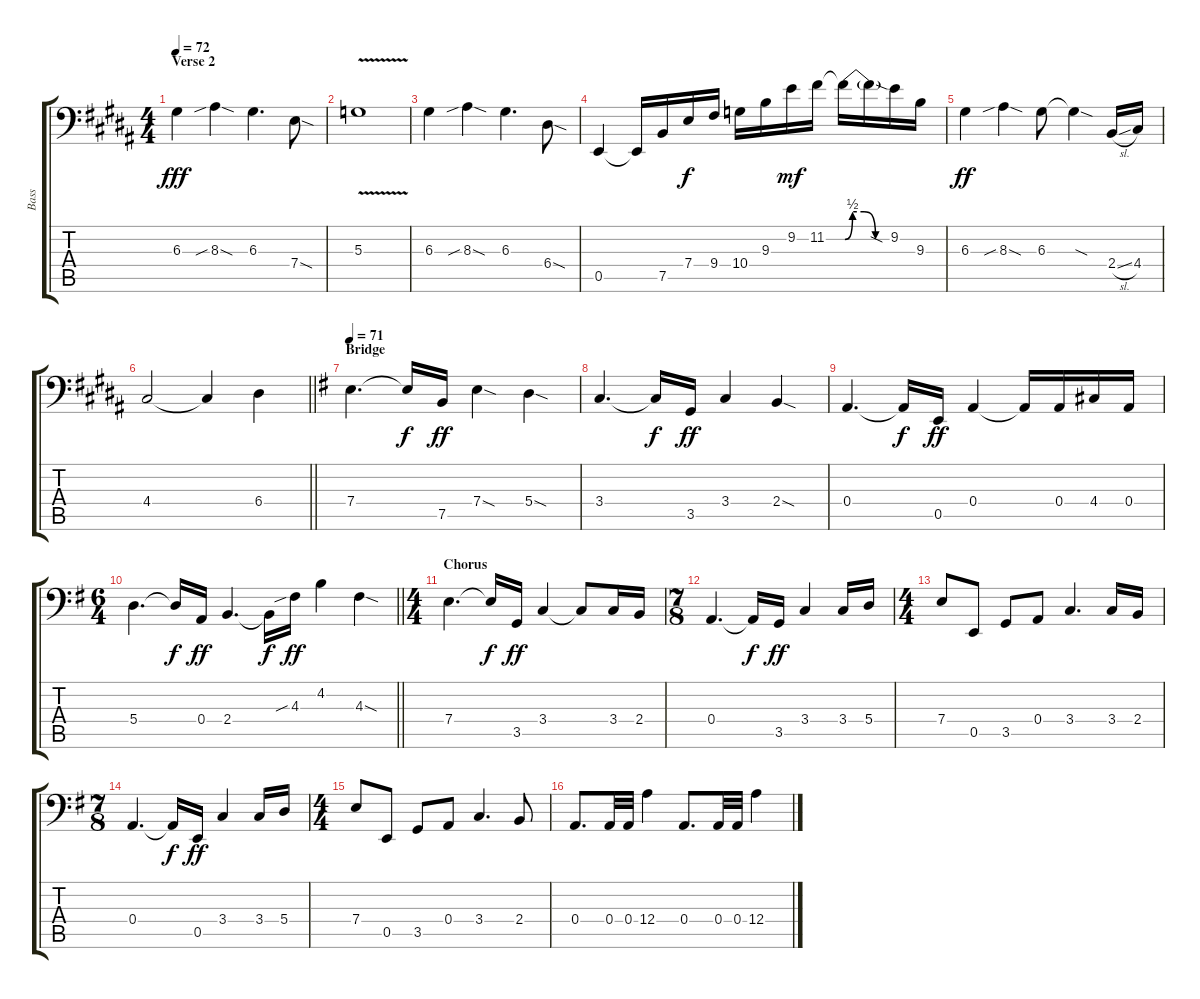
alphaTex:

\track ("Bass" "Bass") {instrument electricbassfinger}
\staff {score tabs}
\tuning (B2 G2 D2 A1 E1 B0) {hide}
\ts (4 4)
\section ("" "Verse 2")
\tempo 72
\clef f4
\ks b
6.3.4{dy fff} 8.3{sib sod}.4 6.3.4{d} 7.4{sod}.8 |
\ks g#minor
5.3{v}.1 |
\ks b
6.3.4 8.3{sib sod}.4 6.3.4{d} 6.4{sod}.8 |
\ks g#minor
0.5.4 0.5{t}.16 7.5.16 7.4.16{dy f} 9.4.16 10.4.16 9.3.16 9.2.16{dy mf} 11.2.16 11.2{be (custom 0 0 10 2 25 2 40 0 60 0) t}.16 11.2{sod t}.16 9.2.16 9.3.16 |
\ks b
6.3.4{dy ff} 8.3{sib sod}.4 6.3.8 6.3{sod t}.4 2.4{sl}.16 4.4.16 |
\barLineRight lightlight
\ks g#minor
4.4.2 4.4{t}.4 6.4.4 |
\section ("" "Bridge")
\tempo 71
\ks g
7.4.4{d} 7.4{t}.16{dy f} 7.5.16{dy ff} 7.4{sod}.4 5.4{sod}.4 |
3.4.4{d} 3.4{t}.16{dy f} 3.5.16{dy ff} 3.4.4 2.4{sod}.4 |
0.4.4{d} 0.4{t}.16{dy f} 0.5.16{dy ff} 0.4.4 0.4{t}.16 0.4.16 4.4.16 0.4.16 |
\ts (6 4)
\barLineRight lightlight
5.4.4{d} 5.4{t}.16{dy f} 0.4.16{dy ff} 2.4.4{d} 2.4{t}.16{dy f} 4.3{sib}.16{dy ff} 4.2.4 4.3{sod}.4 |
\ts (4 4)
\section ("" "Chorus")
7.4.4{d} 7.4{t}.16{dy f} 3.5.16{dy ff} 3.4.4 3.4{t}.8 3.4.16 2.4.16 |
\ts (7 8)
0.4.4{d} 0.4{t}.16{dy f} 3.5.16{dy ff} 3.4.4 3.4.16 5.4.16 |
\ts (4 4)
7.4.8 0.5.8 3.5.8 0.4.8 3.4.4{d} 3.4.16 2.4.16 |
\ts (7 8)
0.4.4{d} 0.4{t}.16{dy f} 0.5.16{dy ff} 3.4.4 3.4.16 5.4.16 |
\ts (4 4)
7.4.8 0.5.8 3.5.8 0.4.8 3.4.4{d} 2.4.8 |
0.4.8{d} 0.4.32 0.4.32 12.4.4 0.4.8{d} 0.4.32 0.4.32 12.4.4
